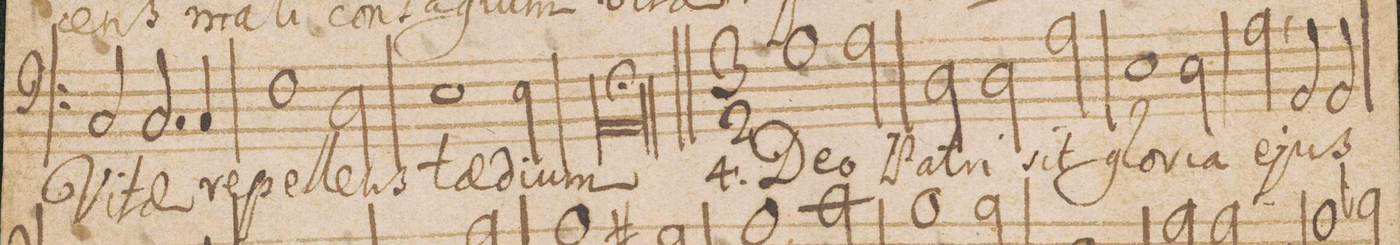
**kern	**text	**text
*I"Baſso Ripieno.	*	*
*clefF4	*	*
*k[]	*	*
*M3/2	*	*
2C/	Vi-	.
2.C/	-tae	.
4C/	re-	.
=34	=34	=34
1F	-pel-	.
2D\	-lens	.
=35	=35	=35
1E	tae-	.
2E\	-di-	.
=36	=36	=36
0AA;	-um.	.
=37||	=37||	=37||
*M3/2	*	*
1A	4. De-	.
2A\	-o	.
=38	=38	=38
2D\	Pa-	.
2D\	-tri	.
2A\	sit	.
=39	=39	=39
1E	glo-	.
2E\	-ri-	.
=40	=40	=40
2A,\	-a	.
2AA/	e-	.
2AA/	-jus-	.
=41	=41	=41
*-	*-	*-
